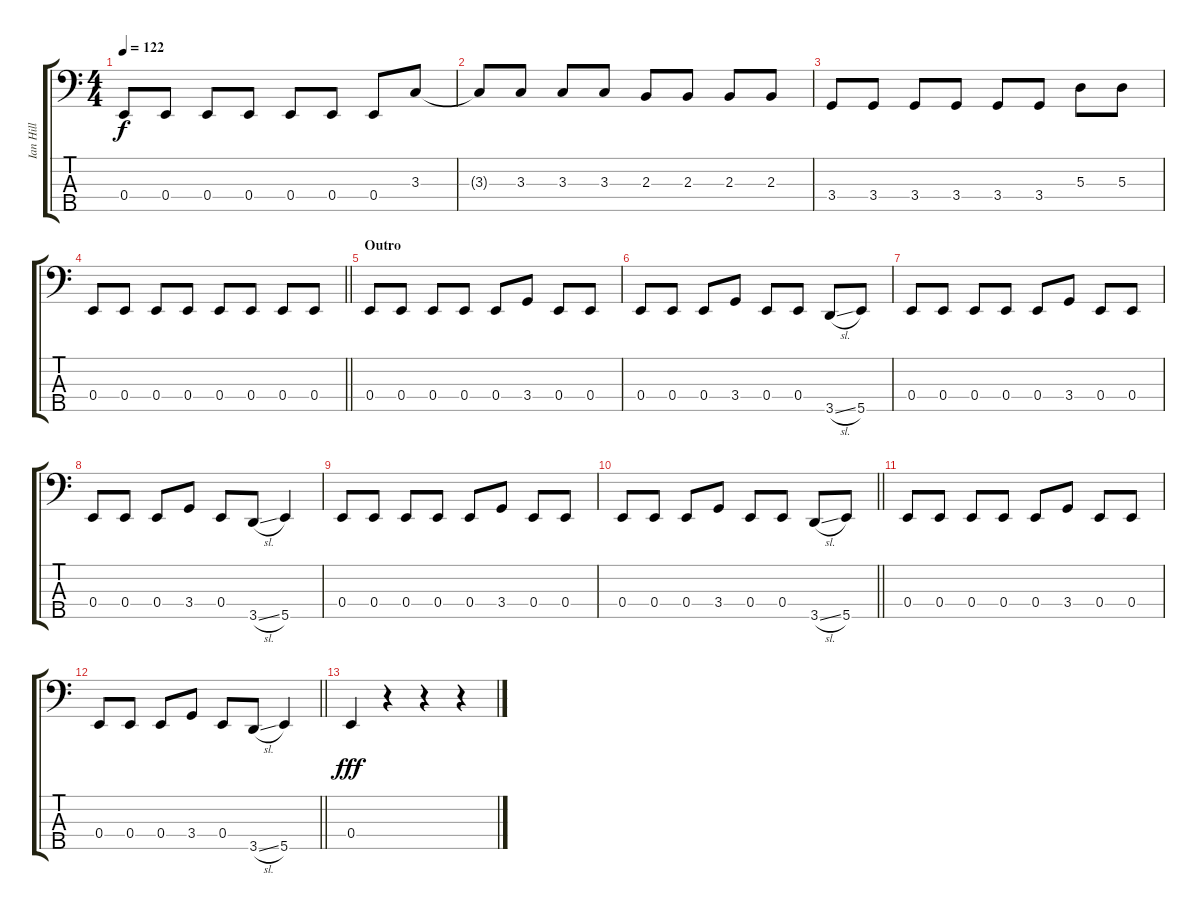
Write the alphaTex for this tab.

\track ("Ian Hill" "Ian Hill") {instrument electricbassfinger}
\staff {score tabs}
\tuning (G2 D2 A1 E1 B0) {hide}
\ts (4 4)
\tempo 122
\clef f4
\ks c
0.4.8{dy f} 0.4.8 0.4.8 0.4.8 0.4.8 0.4.8 0.4.8 3.3.8 |
3.3{t}.8 3.3.8 3.3.8 3.3.8 2.3.8 2.3.8 2.3.8 2.3.8 |
3.4.8 3.4.8 3.4.8 3.4.8 3.4.8 3.4.8 5.3.8 5.3.8 |
\barLineRight lightlight
0.4.8 0.4.8 0.4.8 0.4.8 0.4.8 0.4.8 0.4.8 0.4.8 |
\section ("" "Outro")
0.4.8 0.4.8 0.4.8 0.4.8 0.4.8 3.4.8 0.4.8 0.4.8 |
0.4.8 0.4.8 0.4.8 3.4.8 0.4.8 0.4.8 3.5{sl}.8 5.5.8 |
0.4.8 0.4.8 0.4.8 0.4.8 0.4.8 3.4.8 0.4.8 0.4.8 |
0.4.8 0.4.8 0.4.8 3.4.8 0.4.8 3.5{sl}.8 5.5.4 |
0.4.8 0.4.8 0.4.8 0.4.8 0.4.8 3.4.8 0.4.8 0.4.8 |
\barLineRight lightlight
0.4.8 0.4.8 0.4.8 3.4.8 0.4.8 0.4.8 3.5{sl}.8 5.5.8 |
0.4.8 0.4.8 0.4.8 0.4.8 0.4.8 3.4.8 0.4.8 0.4.8 |
\barLineRight lightlight
0.4.8 0.4.8 0.4.8 3.4.8 0.4.8 3.5{sl}.8 5.5.4 |
0.4.4{dy fff} r.4 r.4 r.4
